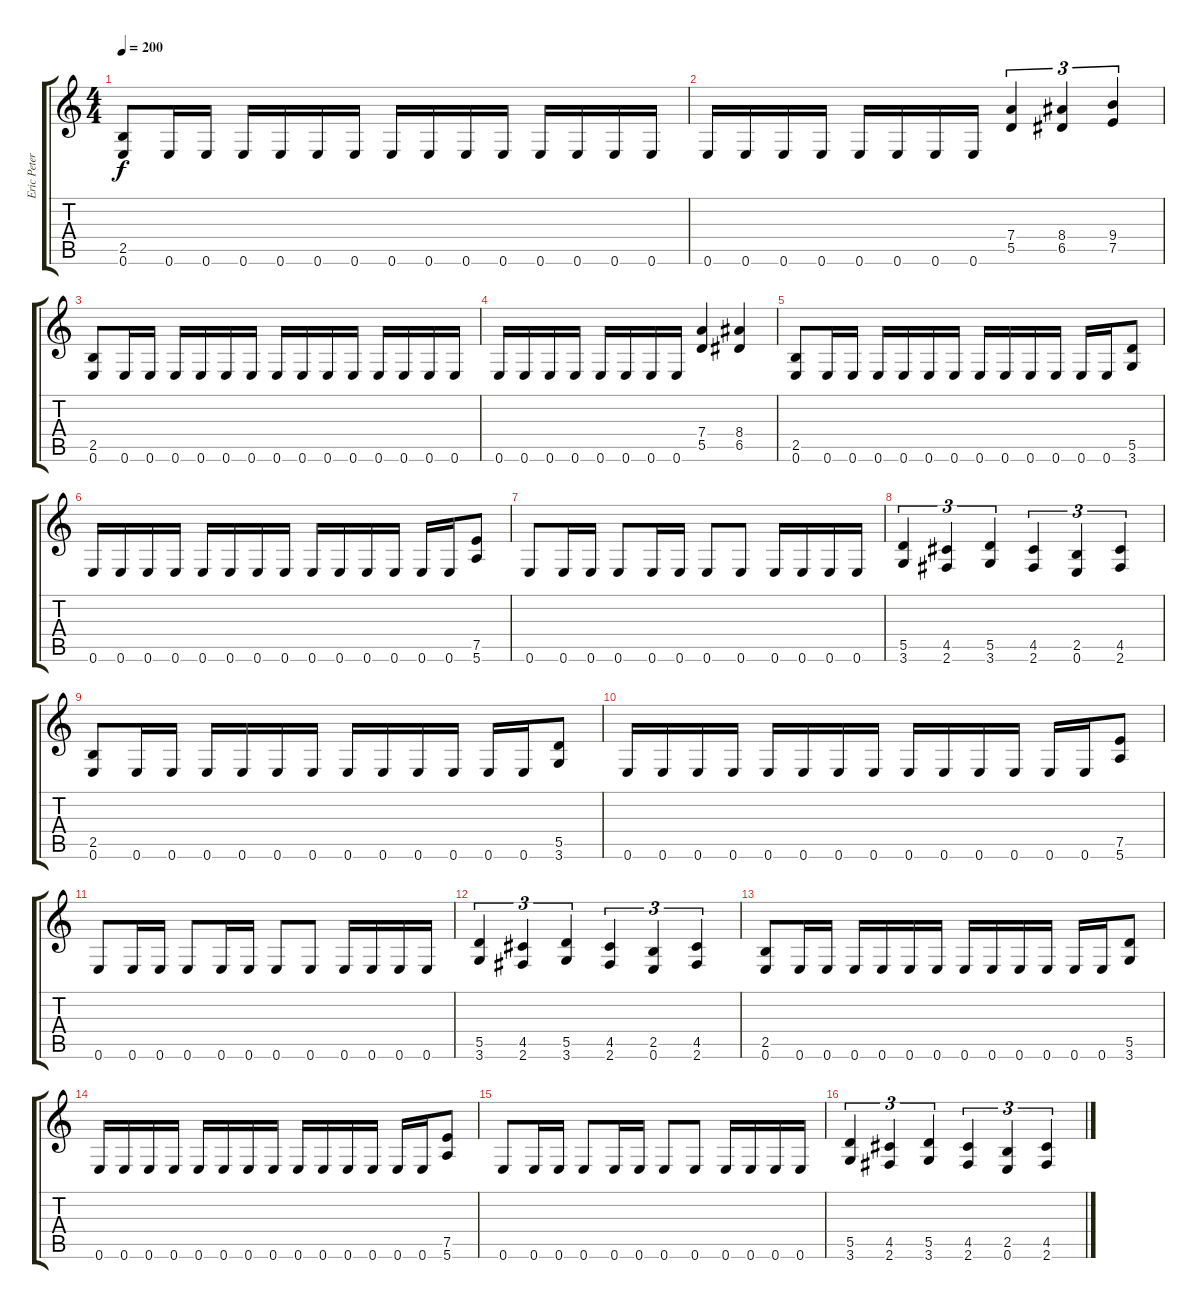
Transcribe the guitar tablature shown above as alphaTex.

\track ("Eric Peterson" "Eric Peter") {instrument distortionguitar}
\staff {score tabs}
\tuning (E4 B3 G3 D3 A2 E2) {hide}
\ts (4 4)
\tempo 200
\clef g2
\ks c
(2.5 0.6).8{dy f} 0.6.16 0.6.16 0.6.16 0.6.16 0.6.16 0.6.16 0.6.16 0.6.16 0.6.16 0.6.16 0.6.16 0.6.16 0.6.16 0.6.16 |
0.6.16 0.6.16 0.6.16 0.6.16 0.6.16 0.6.16 0.6.16 0.6.16 (7.4 5.5).4{tu (3 2)} (8.4 6.5).4{tu (3 2)} (9.4 7.5).4{tu (3 2)} |
(2.5 0.6).8 0.6.16 0.6.16 0.6.16 0.6.16 0.6.16 0.6.16 0.6.16 0.6.16 0.6.16 0.6.16 0.6.16 0.6.16 0.6.16 0.6.16 |
0.6.16 0.6.16 0.6.16 0.6.16 0.6.16 0.6.16 0.6.16 0.6.16 (7.4 5.5).4 (8.4 6.5).4 |
(2.5 0.6).8 0.6.16 0.6.16 0.6.16 0.6.16 0.6.16 0.6.16 0.6.16 0.6.16 0.6.16 0.6.16 0.6.16 0.6.16 (5.5 3.6).8 |
0.6.16 0.6.16 0.6.16 0.6.16 0.6.16 0.6.16 0.6.16 0.6.16 0.6.16 0.6.16 0.6.16 0.6.16 0.6.16 0.6.16 (7.5 5.6).8 |
0.6.8 0.6.16 0.6.16 0.6.8 0.6.16 0.6.16 0.6.8 0.6.8 0.6.16 0.6.16 0.6.16 0.6.16 |
(5.5 3.6).4{tu (3 2)} (4.5 2.6).4{tu (3 2)} (5.5 3.6).4{tu (3 2)} (4.5 2.6).4{tu (3 2)} (2.5 0.6).4{tu (3 2)} (4.5 2.6).4{tu (3 2)} |
(2.5 0.6).8 0.6.16 0.6.16 0.6.16 0.6.16 0.6.16 0.6.16 0.6.16 0.6.16 0.6.16 0.6.16 0.6.16 0.6.16 (5.5 3.6).8 |
0.6.16 0.6.16 0.6.16 0.6.16 0.6.16 0.6.16 0.6.16 0.6.16 0.6.16 0.6.16 0.6.16 0.6.16 0.6.16 0.6.16 (7.5 5.6).8 |
0.6.8 0.6.16 0.6.16 0.6.8 0.6.16 0.6.16 0.6.8 0.6.8 0.6.16 0.6.16 0.6.16 0.6.16 |
(5.5 3.6).4{tu (3 2)} (4.5 2.6).4{tu (3 2)} (5.5 3.6).4{tu (3 2)} (4.5 2.6).4{tu (3 2)} (2.5 0.6).4{tu (3 2)} (4.5 2.6).4{tu (3 2)} |
(2.5 0.6).8 0.6.16 0.6.16 0.6.16 0.6.16 0.6.16 0.6.16 0.6.16 0.6.16 0.6.16 0.6.16 0.6.16 0.6.16 (5.5 3.6).8 |
0.6.16 0.6.16 0.6.16 0.6.16 0.6.16 0.6.16 0.6.16 0.6.16 0.6.16 0.6.16 0.6.16 0.6.16 0.6.16 0.6.16 (7.5 5.6).8 |
0.6.8 0.6.16 0.6.16 0.6.8 0.6.16 0.6.16 0.6.8 0.6.8 0.6.16 0.6.16 0.6.16 0.6.16 |
(5.5 3.6).4{tu (3 2)} (4.5 2.6).4{tu (3 2)} (5.5 3.6).4{tu (3 2)} (4.5 2.6).4{tu (3 2)} (2.5 0.6).4{tu (3 2)} (4.5 2.6).4{tu (3 2)}
